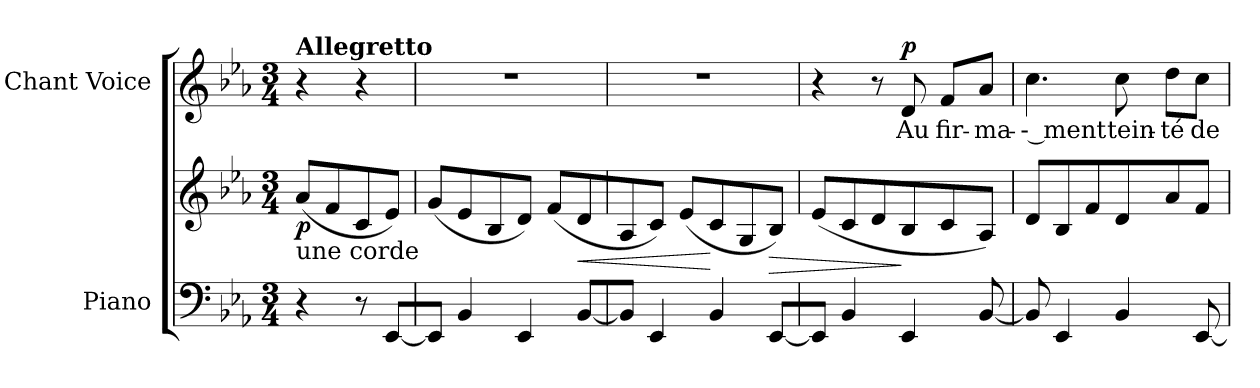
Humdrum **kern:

**kern	**kern	**dynam	**kern	**text	**dynam
*part2	*part2	*part2	*part1	*part1	*part1
*staff3	*staff2	*staff2/3	*staff1	*staff1	*staff1
*I"Piano	*	*	*I"Chant Voice	*	*
*I'Pno	*	*	*	*	*
*clefF4	*clefG2	*	*clefG2	*	*
*k[b-e-a-]	*k[b-e-a-]	*	*k[b-e-a-]	*	*
*M3/4	*M3/4	*	*M3/4	*	*
=	=	=	=	=	=
!	!	!	!LO:TX:a:B:t=Allegretto	!	!
!	!LO:TX:b:t=une corde	!	!	!	!
!	!	!LO:DY:b	!	!	!
4r	(<8a-/L	p	4r	.	.
.	8f/	.	.	.	.
8r	8c/	.	4r	.	.
[8EE-/L	8e-/J)	.	.	.	.
=1	=1	=1	=1	=1	=1
8EE-/J]	(<8g/L	.	2.r	.	.
4BB-/	8e-/	.	.	.	.
.	8B-/	.	.	.	.
4EE-/	8d/J)	.	.	.	.
.	(<8f/L	.	.	.	.
!	!	!LO:HP:b	!	!	!
[8BB-/L	8d/	<	.	.	.
=2	=2	=2	=2	=2	=2
8BB-/J]	8A-/	.	2.r	.	.
4EE-/	8c/J)	.	.	.	.
.	(<8e-/L	.	.	.	.
4BB-/	8c/	[	.	.	.
.	8G/	.	.	.	.
!	!	!LO:HP:b	!	!	!
[8EE-/L	8B-/J)	>	.	.	.
=3	=3	=3	=3	=3	=3
8EE-/J]	(<8e-/L	.	4r	.	.
4BB-/	8c/	.	.	.	.
.	8d/	.	8r	.	.
!	!	!	!	!LO:LY:b	!LO:DY:a
4EE-/	8B-/	]	8d/	Au	p
!	!	!	!	!LO:LY:b	!
.	8c/	.	8f/L	fir-	.
!	!	!	!	!LO:LY:b	!
[8BB-/	8A-/J)	.	8a-/J	-ma-	.
!!LO:LB:g=z
=4	=4	=4	=4	=4	=4
!	!	!	!	!LO:LY:b	!
8BB-/]	8d/L	.	4.cc\	-- ment	.
4EE-/	8B-/	.	.	.	.
.	8f/	.	.	.	.
!	!	!	!	!LO:LY:b	!
4BB-/	8d/	.	8cc\	tein-	.
!	!	!	!	!LO:LY:b	!
.	8a-/	.	8dd\L	-té	.
!	!	!	!	!LO:LY:b	!
[8EE-/L	8f/J	.	8cc\J	de	.
=	=	=	=	=	=
*-	*-	*-	*-	*-	*-
